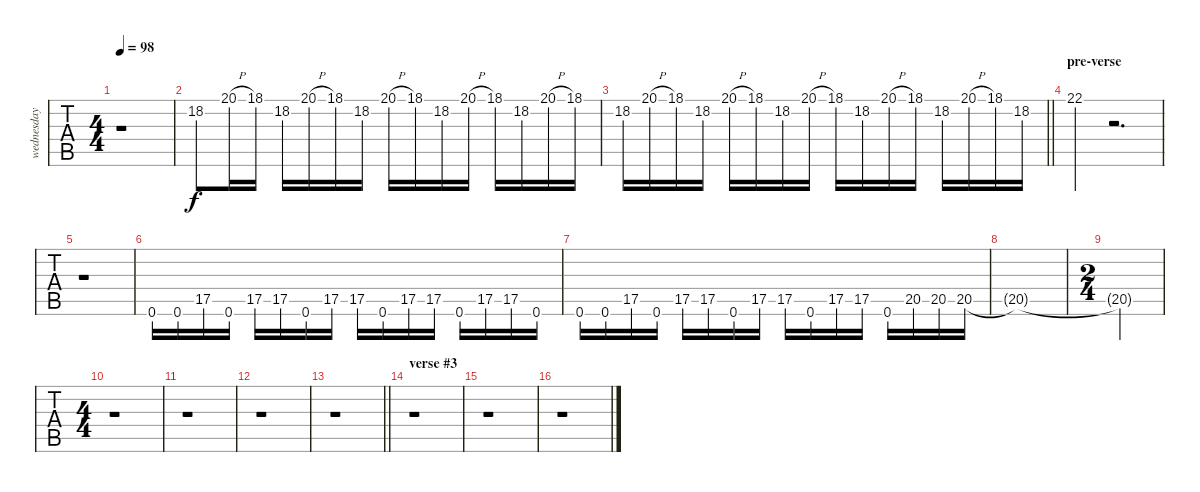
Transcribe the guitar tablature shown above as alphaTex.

\track ("wednesday 13 - lead guitar #2" "wednesday ") {instrument distortionguitar}
\staff {tabs}
\tuning (D4 A3 F3 C3 G2 C2) {hide}
\ts (4 4)
\tempo 98
\clef g2
\ks c
r.1{dy f} |
18.2.8{ot 8va} 20.1{h}.16{ot 8va} 18.1.16{ot 8va} 18.2.16{ot 8va} 20.1{h}.16{ot 8va} 18.1.16{ot 8va} 18.2.16{ot 8va} 20.1{h}.16{ot 8va} 18.1.16{ot 8va} 18.2.16{ot 8va} 20.1{h}.16{ot 8va} 18.1.16{ot 8va} 18.2.16{ot 8va} 20.1{h}.16{ot 8va} 18.1.16{ot 8va} |
\barLineRight lightlight
18.2.16{ot 8va} 20.1{h}.16{ot 8va} 18.1.16{ot 8va} 18.2.16{ot 8va} 20.1{h}.16{ot 8va} 18.1.16{ot 8va} 18.2.16{ot 8va} 20.1{h}.16{ot 8va} 18.1.16{ot 8va} 18.2.16{ot 8va} 20.1{h}.16{ot 8va} 18.1.16{ot 8va} 18.2.16{ot 8va} 20.1{h}.16{ot 8va} 18.1.16{ot 8va} 18.2.16{ot 8va} |
\section ("" "pre-verse")
22.1.4{ot 8va} r.2{d} |
r.1 |
0.6.16{volume 12 balance 16} 0.6.16 17.5.16 0.6.16 17.5.16 17.5.16 0.6.16 17.5.16 17.5.16 0.6.16 17.5.16 17.5.16 0.6.16 17.5.16 17.5.16 0.6.16 |
0.6.16 0.6.16 17.5.16 0.6.16 17.5.16 17.5.16 0.6.16 17.5.16 17.5.16 0.6.16 17.5.16 17.5.16 0.6.16 20.5.16 20.5.16 20.5.16 |
20.5{t}.1 |
\ts (2 4)
20.5{t}.2 |
\ts (4 4)
r.1 |
r.1 |
r.1 |
\barLineRight lightlight
r.1 |
\section ("" "verse #3")
r.1 |
r.1 |
r.1
